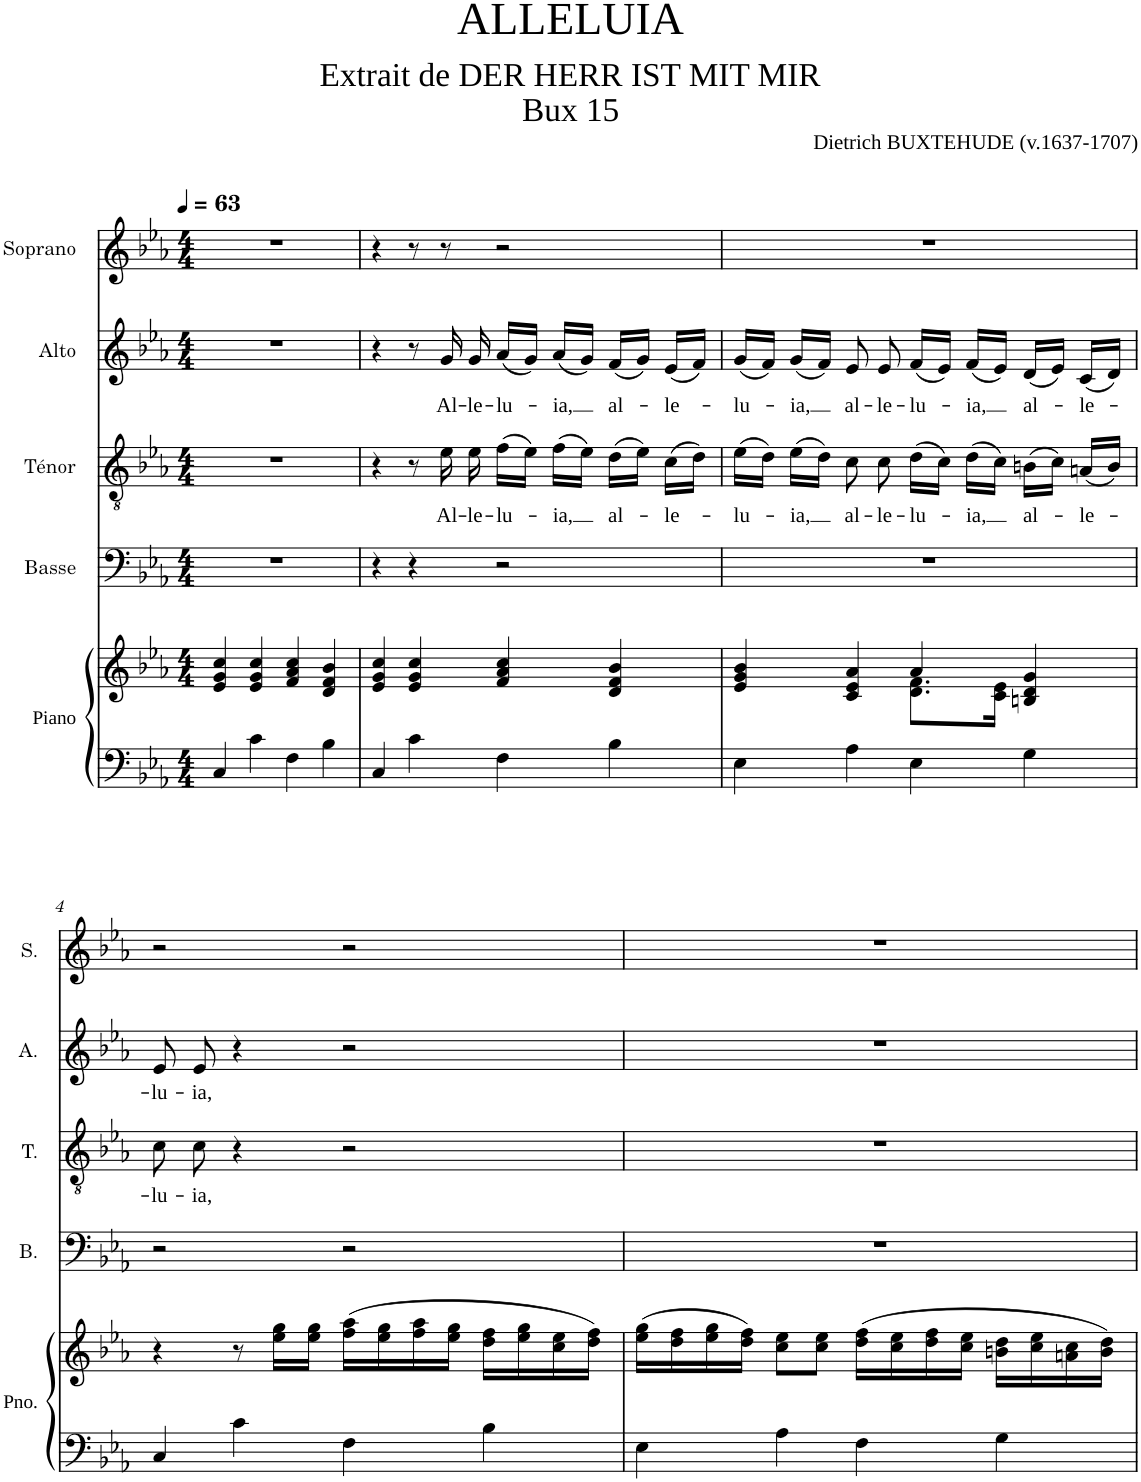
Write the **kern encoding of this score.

**kern	**kern	**kern	**kern	**text	**kern	**text	**kern
*part5	*part5	*part4	*part3	*part3	*part2	*part2	*part1
*staff6	*staff5	*staff4	*staff3	*staff3	*staff2	*staff2	*staff1
*I"Piano	*	*I"Basse	*I"Ténor	*	*I"Alto	*	*I"Soprano
*I'Pno.	*	*I'B.	*I'T.	*	*I'A.	*	*I'S.
*clefF4	*clefG2	*clefF4	*clefGv2	*	*clefG2	*	*clefG2
*k[b-e-a-]	*k[b-e-a-]	*k[b-e-a-]	*k[b-e-a-]	*	*k[b-e-a-]	*	*k[b-e-a-]
*M4/4	*M4/4	*M4/4	*M4/4	*	*M4/4	*	*M4/4
*MM63	*MM63	*MM63	*MM63	*	*MM63	*	*MM63
=1	=1	=1	=1	=1	=1	=1	=1
4C/	4e-/ 4g/ 4cc/	1r	1r	.	1r	.	1r
4c\	4e-/ 4g/ 4cc/	.	.	.	.	.	.
4F\	4f/ 4a-/ 4cc/	.	.	.	.	.	.
4B-\	4d/ 4f/ 4b-/	.	.	.	.	.	.
=2	=2	=2	=2	=2	=2	=2	=2
4C/	4e-/ 4g/ 4cc/	4r	4r	.	4r	.	4r
4c\	4e-/ 4g/ 4cc/	4r	8r	.	8r	.	8r
!	!	!	!	!LO:LY:b	!	!LO:LY:b	!
.	.	.	16e-\	Al-	16g/	Al-	8r
!	!	!	!	!LO:LY:b	!	!LO:LY:b	!
.	.	.	16e-\	-le-	16g/	-le-	.
!	!	!	!	!LO:LY:b	!	!LO:LY:b	!
4F\	4f/ 4a-/ 4cc/	2r	(16f\LL	-lu-	(16a-/LL	-lu-	2r
.	.	.	16e-\JJ)	.	16g/JJ)	.	.
!	!	!	!	!LO:LY:b	!	!LO:LY:b	!
.	.	.	(16f\LL	-ia,	(16a-/LL	-ia,	.
.	.	.	16e-\JJ)	.	16g/JJ)	.	.
!	!	!	!	!LO:LY:b	!	!LO:LY:b	!
4B-\	4d/ 4f/ 4b-/	.	(16d\LL	al-	(16f/LL	al-	.
.	.	.	16e-\JJ)	.	16g/JJ)	.	.
!	!	!	!	!LO:LY:b	!	!LO:LY:b	!
.	.	.	(16c\LL	-le-	(16e-/LL	-le-	.
.	.	.	16d\JJ)	.	16f/JJ)	.	.
=3	=3	=3	=3	=3	=3	=3	=3
*	*^	*	*	*	*	*	*
!	!	!	!	!	!LO:LY:b	!	!LO:LY:b	!
4E-\	4e-/ 4g/ 4b-/	2ryy	1r	(16e-\LL	-lu-	(16g/LL	-lu-	1r
.	.	.	.	16d\JJ)	.	16f/JJ)	.	.
!	!	!	!	!	!LO:LY:b	!	!LO:LY:b	!
.	.	.	.	(16e-\LL	-ia,	(16g/LL	-ia,	.
.	.	.	.	16d\JJ)	.	16f/JJ)	.	.
!	!	!	!	!	!LO:LY:b	!	!LO:LY:b	!
4A-\	4c/ 4e-/ 4a-/	.	.	8c\	al-	8e-/	al-	.
!	!	!	!	!	!LO:LY:b	!	!LO:LY:b	!
.	.	.	.	8c\	-le-	8e-/	-le-	.
!	!	!	!	!	!LO:LY:b	!	!LO:LY:b	!
4E-\	4a-/	8.d\ 8.f\L	.	(16d\LL	-lu-	(16f/LL	-lu-	.
.	.	.	.	16c\JJ)	.	16e-/JJ)	.	.
!	!	!	!	!	!LO:LY:b	!	!LO:LY:b	!
.	.	.	.	(16d\LL	-ia,	(16f/LL	-ia,	.
.	.	16c\ 16e-\Jk	.	16c\JJ)	.	16e-/JJ)	.	.
!	!	!	!	!	!LO:LY:b	!	!LO:LY:b	!
4G\	4Bn/ 4d/ 4g/	4ryy	.	(16Bn\LL	al-	(16d/LL	al-	.
.	.	.	.	16c\JJ)	.	16e-/JJ)	.	.
!	!	!	!	!	!LO:LY:b	!	!LO:LY:b	!
.	.	.	.	(16An/LL	-le-	(16c/LL	-le-	.
.	.	.	.	16B/JJ)	.	16d/JJ)	.	.
*	*v	*v	*	*	*	*	*	*
!!LO:LB:g=z
=4	=4	=4	=4	=4	=4	=4	=4
!	!	!	!	!LO:LY:b	!	!LO:LY:b	!
4C/	4r	2r	8c\	-lu-	8e-/	-lu-	2r
!	!	!	!	!LO:LY:b	!	!LO:LY:b	!
.	.	.	8c\	-ia,	8e-/	-ia,	.
4c\	8r	.	4r	.	4r	.	.
.	16ee-\ 16gg\LL	.	.	.	.	.	.
.	16ee-\ 16gg\JJ	.	.	.	.	.	.
4F\	(16ff\ 16aa-\LL	2r	2r	.	2r	.	2r
.	16ee-\ 16gg\	.	.	.	.	.	.
.	16ff\ 16aa-\	.	.	.	.	.	.
.	16ee-\ 16gg\JJ	.	.	.	.	.	.
4B-\	16dd\ 16ff\LL	.	.	.	.	.	.
.	16ee-\ 16gg\	.	.	.	.	.	.
.	16cc\ 16ee-\	.	.	.	.	.	.
.	16dd\ 16ff\JJ)	.	.	.	.	.	.
=5	=5	=5	=5	=5	=5	=5	=5
4E-\	(16ee-\ 16gg\LL	1r	1r	.	1r	.	1r
.	16dd\ 16ff\	.	.	.	.	.	.
.	16ee-\ 16gg\	.	.	.	.	.	.
.	16dd\ 16ff\JJ)	.	.	.	.	.	.
4A-\	8cc\ 8ee-\L	.	.	.	.	.	.
.	8cc\ 8ee-\J	.	.	.	.	.	.
4F\	(16dd\ 16ff\LL	.	.	.	.	.	.
.	16cc\ 16ee-\	.	.	.	.	.	.
.	16dd\ 16ff\	.	.	.	.	.	.
.	16cc\ 16ee-\JJ	.	.	.	.	.	.
4G\	16bn\ 16dd\LL	.	.	.	.	.	.
.	16cc\ 16ee-\	.	.	.	.	.	.
.	16an\ 16cc\	.	.	.	.	.	.
.	16b\ 16dd\JJ)	.	.	.	.	.	.
=	=	=	=	=	=	=	=
*-	*-	*-	*-	*-	*-	*-	*-
